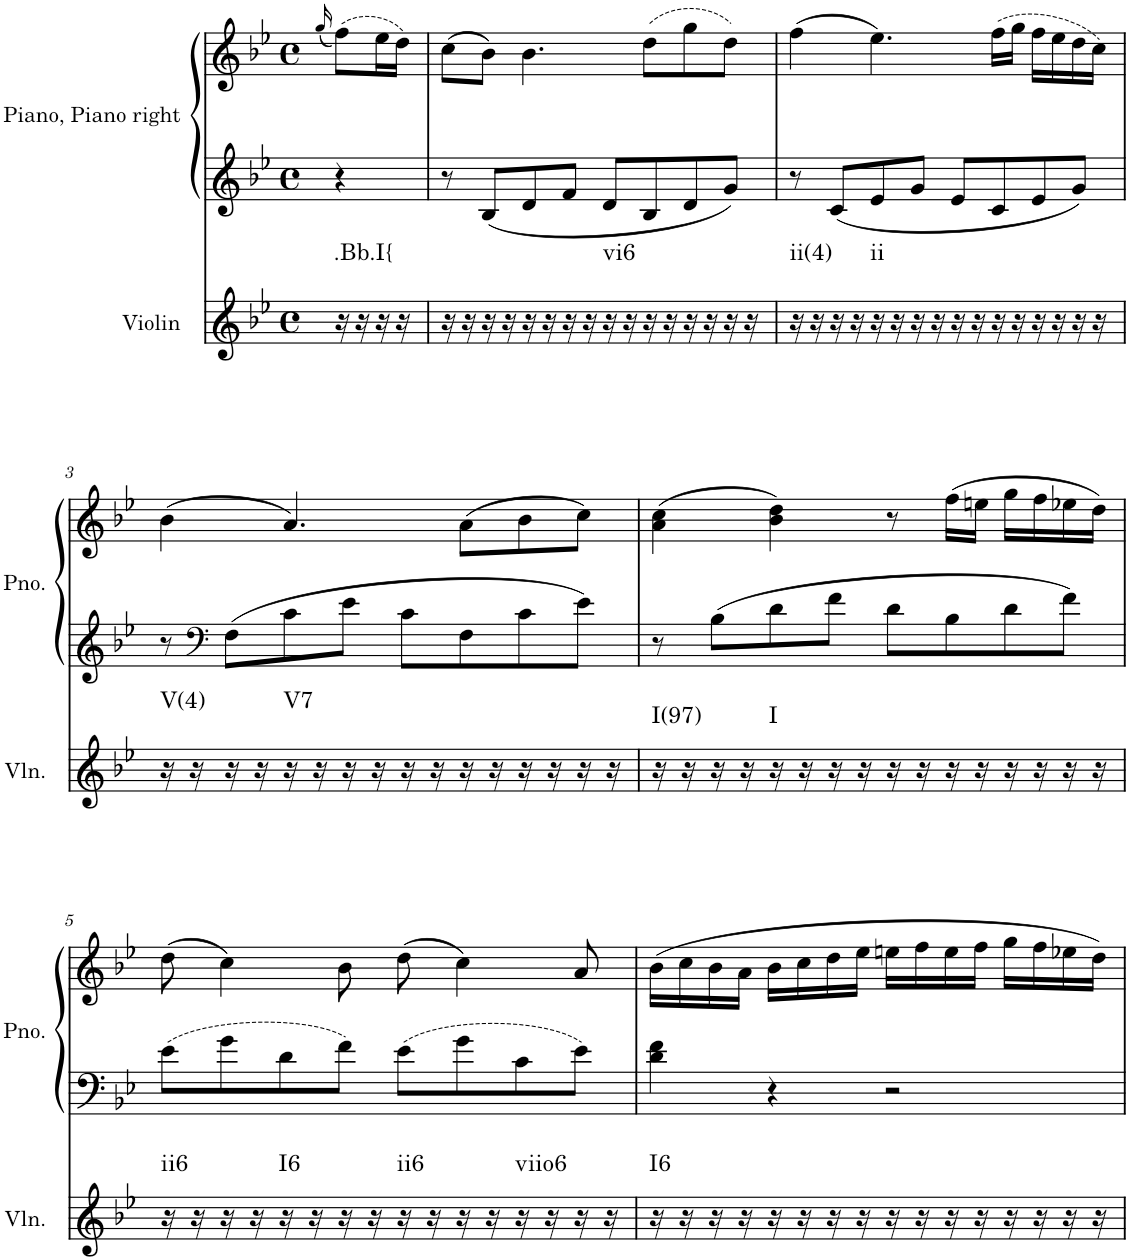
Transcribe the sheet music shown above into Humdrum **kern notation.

**kern	**harte	**kern	**kern
*part2	*part2	*part1	*part1
*staff3	*	*staff2	*staff1
*I"Violin	*	*I"Piano, Piano right	*
*I'Vln.	*	*I'Pno.	*
*clefG2	*	*clefG2	*clefG2
*k[b-e-]	*	*k[b-e-]	*k[b-e-]
*M4/4	*	*M4/4	*M4/4
*met(c)	*	*met(c)	*met(c)
=	=	=	=
.	.	.	(16qgg/
!	!LO:H:kt=.Bb.I{	!	!
16r	N	4r	(8ff\L)
16r	.	.	.
16r	.	.	16ee-\L
16r	.	.	16dd\JJ)
=1	=1	=1	=1
16r	.	8r	(8cc\L
16r	.	.	.
16r	.	8B-/L	8b-\J)
16r	.	.	.
16r	.	8d/	4.b-\
16r	.	.	.
16r	.	8f/J	.
16r	.	.	.
!	!LO:H:kt=vi6	!	!
16r	N	8d/L	.
16r	.	.	.
16r	.	8B-/	(8dd\L
16r	.	.	.
16r	.	8d/	8gg\
16r	.	.	.
16r	.	8g/J	8dd\J)
16r	.	.	.
=2	=2	=2	=2
!	!LO:H:kt=ii(4)	!	!
16r	N	8r	(4ff\
16r	.	.	.
16r	.	8c/L	.
16r	.	.	.
!	!LO:H:kt=ii	!	!
16r	N	8e-/	4.ee-\)
16r	.	.	.
16r	.	8g/J	.
16r	.	.	.
16r	.	8e-/L	.
16r	.	.	.
16r	.	8c/	(16ff\LL
16r	.	.	16gg\JJ
16r	.	8e-/	16ff\LL
16r	.	.	16ee-\
16r	.	8g/J	16dd\
16r	.	.	16cc\JJ)
!!LO:LB:g=z
=3	=3	=3	=3
!	!LO:H:kt=V(4)	!	!
16r	N	8r	(4b-\
16r	.	.	.
*	*	*clefF4	*
16r	.	8F\L	.
16r	.	.	.
!	!LO:H:kt=V7	!	!
16r	N	8c\	4.a/)
16r	.	.	.
16r	.	8e-\J	.
16r	.	.	.
16r	.	8c\L	.
16r	.	.	.
16r	.	8F\	(8a\L
16r	.	.	.
16r	.	8c\	8b-\
16r	.	.	.
16r	.	8e-\J	8cc\J)
16r	.	.	.
=4	=4	=4	=4
!	!LO:H:kt=I(97)	!	!
16r	N	8r	(4a\ 4cc\
16r	.	.	.
16r	.	8B-\L	.
16r	.	.	.
!	!LO:H:kt=I	!	!
16r	N	8d\	4b-\ 4dd\)
16r	.	.	.
16r	.	8f\J	.
16r	.	.	.
16r	.	8d\L	8r
16r	.	.	.
16r	.	8B-\	(16ff\LL
16r	.	.	16een\JJ
16r	.	8d\	16gg\LL
16r	.	.	16ff\
16r	.	8f\J	16ee-X\
16r	.	.	16dd\JJ)
!!LO:LB:g=z
=5	=5	=5	=5
!	!LO:H:kt=ii6	!	!
16r	N	8e-\L	(8dd\
16r	.	.	.
16r	.	8g\	4cc\)
16r	.	.	.
!	!LO:H:kt=I6	!	!
16r	N	8d\	.
16r	.	.	.
16r	.	8f\J	8b-\
16r	.	.	.
!	!LO:H:kt=ii6	!	!
16r	N	8e-\L	(8dd\
16r	.	.	.
16r	.	8g\	4cc\)
16r	.	.	.
!	!LO:H:kt=viio6	!	!
16r	N	8c\	.
16r	.	.	.
16r	.	8e-\J	8a/
16r	.	.	.
=6	=6	=6	=6
!	!LO:H:kt=I6	!	!
16r	N	4d\ 4f\	(16b-\LL
16r	.	.	16cc\
16r	.	.	16b-\
16r	.	.	16a\JJ
16r	.	4r	16b-\LL
16r	.	.	16cc\
16r	.	.	16dd\
16r	.	.	16ee-\JJ
16r	.	2r	16een\LL
16r	.	.	16ff\
16r	.	.	16ee\
16r	.	.	16ff\JJ
16r	.	.	16gg\LL
16r	.	.	16ff\
16r	.	.	16ee-X\
16r	.	.	16dd\JJ)
=	=	=	=
*-	*-	*-	*-
